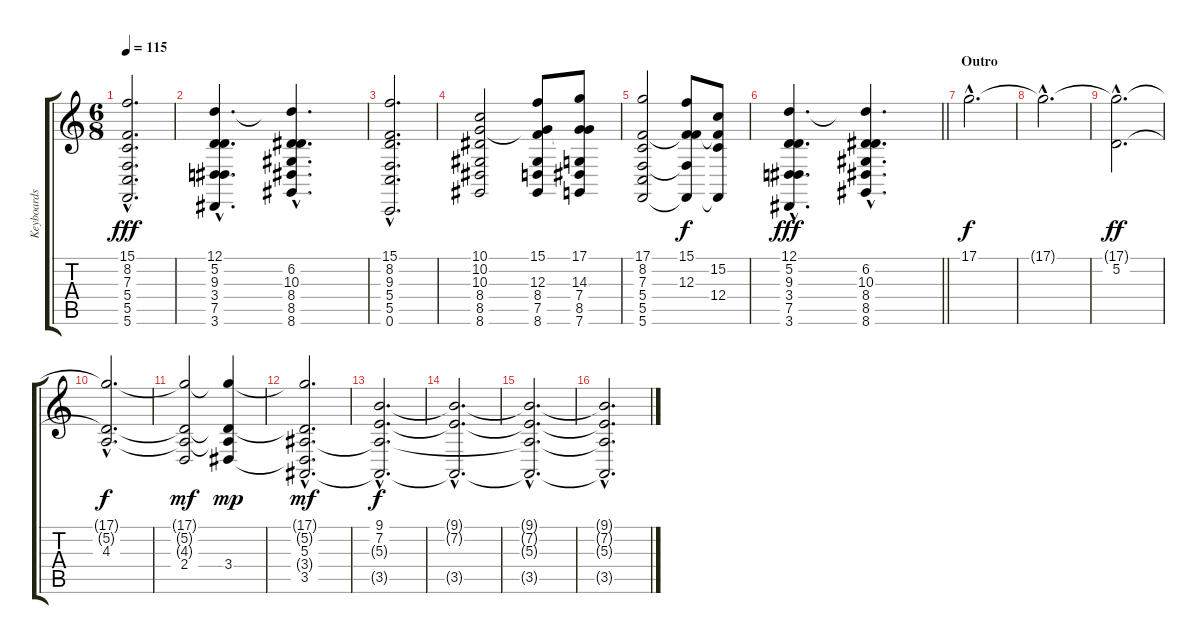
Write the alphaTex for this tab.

\track ("Keyboards" "Keyboards") {instrument pad2warm}
\staff {score tabs}
\tuning (D4 A3 F3 C3 G2 C2) {hide}
\ts (6 8)
\tempo 115
\clef g2
\ks c
(15.1{hac} 8.2{hac} 7.3{hac} 5.4{hac} 5.5{hac} 5.6{hac}).2{d dy fff} |
(12.1{hac} 5.2{hac} 9.3{hac} 3.4{hac} 7.5{hac} 3.6{hac}).4{d} (12.1{hac t} 6.2{hac} 10.3{hac} 8.4{hac} 8.5{hac} 8.6{hac}).4{d} |
(15.1{hac} 8.2{hac} 9.3{hac} 5.4{hac} 5.5{hac} 0.6{hac}).2{d} |
(10.1 10.2 10.3 8.4 8.5 8.6).2 (15.1 10.2{t} 12.3 8.4 7.5 8.6).8 (17.1 10.2{t} 14.3 7.4 8.5 7.6).8 |
(17.1 8.2 7.3 5.4 5.5 5.6).2 (15.1 8.2{t} 12.3 5.4{t} 5.6{t}).8{dy f} (15.2 12.3{t} 12.4 5.6{t}).8 |
\barLineRight lightlight
(12.1{hac} 5.2{hac} 9.3{hac} 3.4{hac} 7.5{hac} 3.6{hac}).4{d dy fff} (12.1{hac t} 6.2{hac} 10.3{hac} 8.4{hac} 8.5{hac} 8.6{hac}).4{d} |
\section ("" "Outro")
17.1{hac}.2{d dy f volume 7 balance 8 instrument stringensemble2} |
17.1{hac t}.2{d} |
(17.1{hac t} 5.2{hac}).2{d dy ff} |
(17.1{hac t} 5.2{hac t} 4.3{hac}).2{d dy f} |
(17.1{t} 5.2{t} 4.3{t} 2.4).2{dy mf} (17.1{t} 5.2{t} 4.3{t} 3.4).4{dy mp} |
(17.1{hac t} 5.2{hac t} 5.3{hac} 3.4{hac t} 3.5{hac}).2{d dy mf} |
(9.1{hac} 7.2{hac} 5.3{hac t} 3.5{hac t}).2{d dy f instrument stringensemble2} |
(9.1{hac t} 7.2{hac t} 3.5{hac t}).2{d} |
(9.1{hac t} 7.2{hac t} 5.3{hac t} 3.5{hac t}).2{d} |
(9.1{hac t} 7.2{hac t} 5.3{hac t} 3.5{hac t}).2{d}
